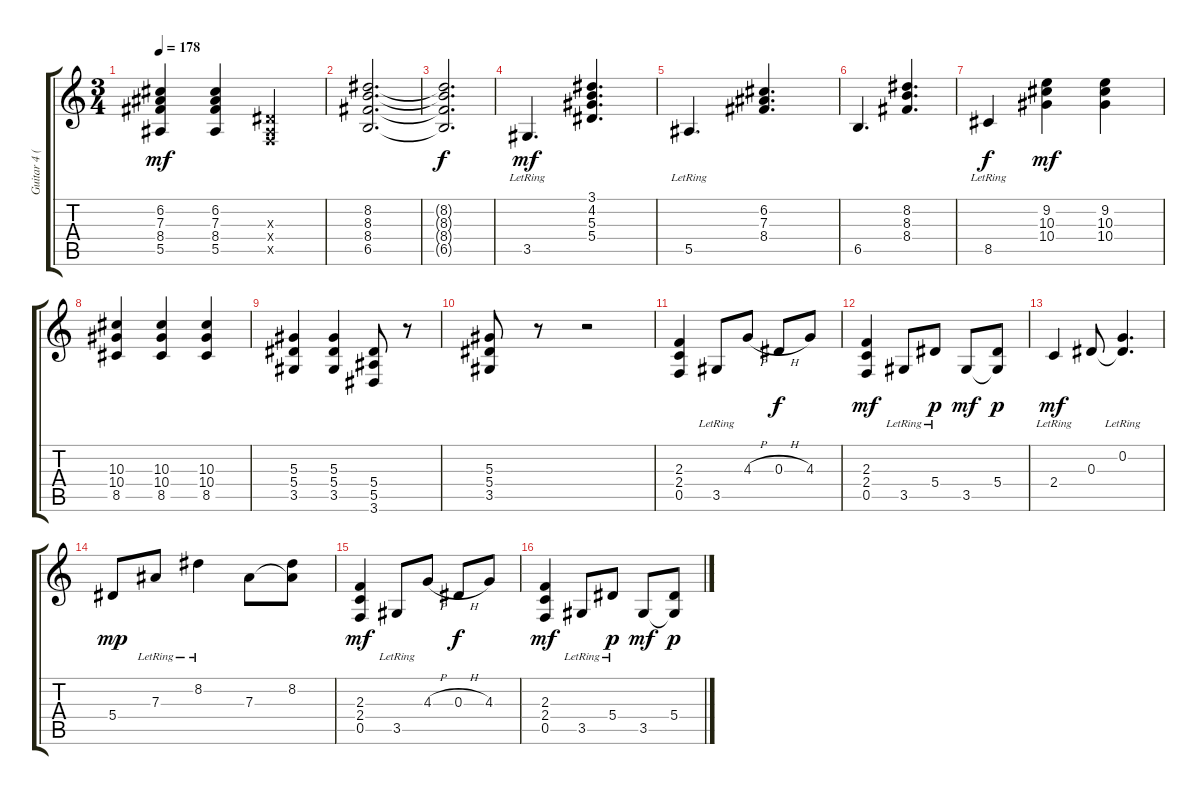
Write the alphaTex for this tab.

\track ("Guitar 4 (Rhytm)" "Guitar 4 (") {instrument distortionguitar}
\staff {score tabs}
\tuning (C4 G3 Eb3 Bb2 F2 C2) {hide}
\ts (3 4)
\tempo 178
\clef g2
\ks c
(6.2 7.3 8.4 5.5).4{dy mf} (6.2 7.3 8.4 5.5).4 (0.3{x} 0.4{x} 0.5{x}).4 |
(8.2 8.3 8.4 6.5).2{d} |
(8.2{t} 8.3{t} 8.4{t} 6.5{t}).2{d dy f} |
3.5{lr}.4{d dy mf} (3.1 4.2 5.3 5.4).4{d} |
5.5{lr}.4{d} (6.2 7.3 8.4).4{d} |
6.5.4{d} (8.2 8.3 8.4).4{d} |
8.5{lr}.4{dy f} (9.2 10.3 10.4).4{dy mf} (9.2 10.3 10.4).4 |
(10.3 10.4 8.5).4 (10.3 10.4 8.5).4 (10.3 10.4 8.5).4 |
(5.3 5.4 3.5).4 (5.3 5.4 3.5).4 (5.4 5.5 3.6).8 r.8 |
(5.3 5.4 3.5).8 r.8 r.2 |
(2.3 2.4 0.5).4{balance 4} 3.5{lr}.8 4.3{h}.8 0.3{h}.8{dy f} 4.3.8 |
(2.3 2.4 0.5).4{dy mf} 3.5{lr}.8 5.4{lr}.8{dy p} 3.5.8{dy mf} (5.4 3.5{t}).8{dy p} |
2.4{lr}.4{dy mf} 0.3.8 (0.2{lr} 0.3{t}).4{d} |
5.4.8{dy mp} 7.3{lr}.8 8.2{lr}.4 7.3.8 (8.2 7.3{t}).8 |
(2.3 2.4 0.5).4{dy mf} 3.5{lr}.8 4.3{h}.8 0.3{h}.8{dy f} 4.3.8 |
(2.3 2.4 0.5).4{dy mf} 3.5{lr}.8 5.4{lr}.8{dy p} 3.5.8{dy mf} (5.4 3.5{t}).8{dy p}
